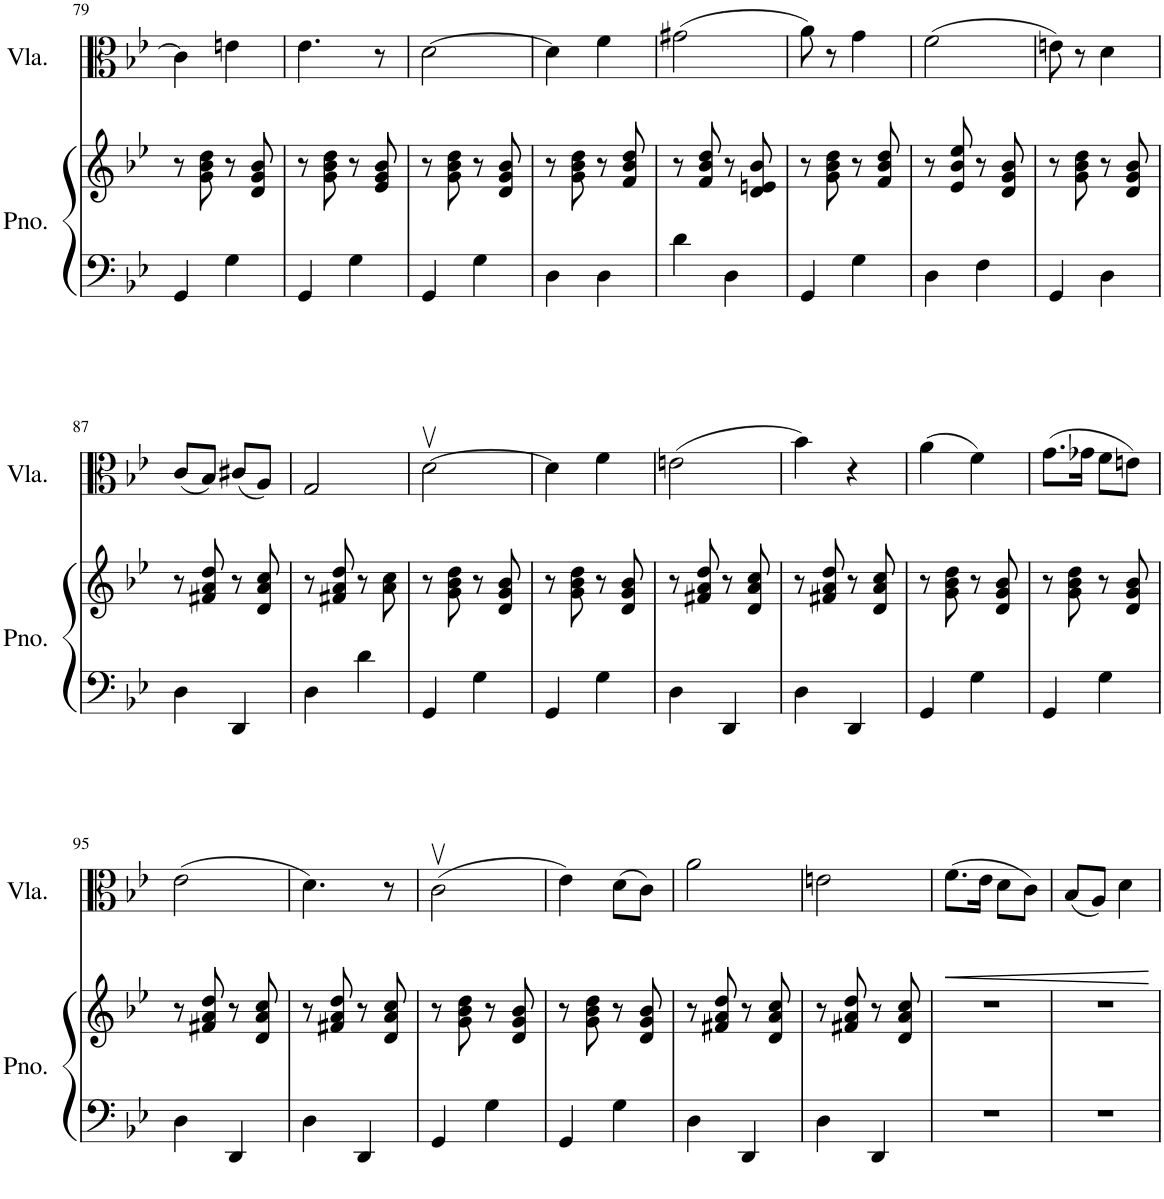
**kern	**kern	**kern	**dynam
*part2	*part2	*part1	*part1
*staff3	*staff2	*staff1	*staff1
*I"Piano	*	*I"Viola	*
*I'Pno.	*	*I'Vla.	*
!!LO:PB:g=z
*clefF4	*clefG2	*clefC3	*
*k[b-e-]	*k[b-e-]	*k[b-e-]	*
*M2/4	*M2/4	*M2/4	*
=79	=79	=79	=79
4GG/	8r	4c\]	.
.	8g\ 8b-\ 8dd\	.	.
4G\	8r	4en\	.
.	8d/ 8g/ 8b-/	.	.
=80	=80	=80	=80
4GG/	8r	4.e-\	.
.	8g\ 8b-\ 8dd\	.	.
4G\	8r	.	.
.	8e-/ 8g/ 8b-/	8r	.
=81	=81	=81	=81
4GG/	8r	[2d\	.
.	8g\ 8b-\ 8dd\	.	.
4G\	8r	.	.
.	8d/ 8g/ 8b-/	.	.
=82	=82	=82	=82
4D\	8r	4d\]	.
.	8g\ 8b-\ 8dd\	.	.
4D\	8r	4f\	.
.	8f/ 8b-/ 8dd/	.	.
=83	=83	=83	=83
4d\	8r	(2g#X\	.
.	8f/ 8b-/ 8dd/	.	.
4D\	8r	.	.
.	8d/ 8en/ 8b-/	.	.
=84	=84	=84	=84
4GG/	8r	8a\)	.
.	8g\ 8b-\ 8dd\	8r	.
4G\	8r	4g\	.
.	8f/ 8b-/ 8dd/	.	.
=85	=85	=85	=85
4D\	8r	(2f\	.
.	8e-/ 8b-/ 8ee-/	.	.
4F\	8r	.	.
.	8d/ 8g/ 8b-/	.	.
=86	=86	=86	=86
4GG/	8r	8en\)	.
.	8g\ 8b-\ 8dd\	8r	.
4D\	8r	4d\	.
.	8d/ 8g/ 8b-/	.	.
!!LO:LB:g=z
=87	=87	=87	=87
4D\	8r	(8c/L	.
.	8f#X/ 8a/ 8dd/	8B-/J)	.
4DD/	8r	(8c#X/L	.
.	8d/ 8a/ 8cc/	8A/J)	.
=88	=88	=88	=88
4D\	8r	2G/	.
.	8f#X/ 8a/ 8dd/	.	.
4d\	8r	.	.
.	8a\ 8cc\	.	.
=89	=89	=89	=89
4GG/	8r	[2dv\	.
.	8g\ 8b-\ 8dd\	.	.
4G\	8r	.	.
.	8d/ 8g/ 8b-/	.	.
=90	=90	=90	=90
4GG/	8r	4d\]	.
.	8g\ 8b-\ 8dd\	.	.
4G\	8r	4f\	.
.	8d/ 8g/ 8b-/	.	.
=91	=91	=91	=91
4D\	8r	(2en\	.
.	8f#X/ 8a/ 8dd/	.	.
4DD/	8r	.	.
.	8d/ 8a/ 8cc/	.	.
=92	=92	=92	=92
4D\	8r	4b-\)	.
.	8f#X/ 8a/ 8dd/	.	.
4DD/	8r	4r	.
.	8d/ 8a/ 8cc/	.	.
=93	=93	=93	=93
4GG/	8r	(4a\	.
.	8g\ 8b-\ 8dd\	.	.
4G\	8r	4f\)	.
.	8d/ 8g/ 8b-/	.	.
=94	=94	=94	=94
4GG/	8r	(8.g\L	.
.	8g\ 8b-\ 8dd\	.	.
.	.	16g-X\Jk	.
4G\	8r	8f\L	.
.	8d/ 8g/ 8b-/	8en\J)	.
!!LO:LB:g=z
=95	=95	=95	=95
4D\	8r	(2e-\	.
.	8f#X/ 8a/ 8dd/	.	.
4DD/	8r	.	.
.	8d/ 8a/ 8cc/	.	.
=96	=96	=96	=96
4D\	8r	4.d\)	.
.	8f#X/ 8a/ 8dd/	.	.
4DD/	8r	.	.
.	8d/ 8a/ 8cc/	8r	.
=97	=97	=97	=97
4GG/	8r	(2cv\	.
.	8g\ 8b-\ 8dd\	.	.
4G\	8r	.	.
.	8d/ 8g/ 8b-/	.	.
=98	=98	=98	=98
4GG/	8r	4e-\)	.
.	8g\ 8b-\ 8dd\	.	.
4G\	8r	(8d\L	.
.	8d/ 8g/ 8b-/	8c\J)	.
=99	=99	=99	=99
4D\	8r	2a\	.
.	8f#X/ 8a/ 8dd/	.	.
4DD/	8r	.	.
.	8d/ 8a/ 8cc/	.	.
=100	=100	=100	=100
4D\	8r	2en\	.
.	8f#X/ 8a/ 8dd/	.	.
4DD/	8r	.	.
.	8d/ 8a/ 8cc/	.	.
=101	=101	=101	=101
!	!	!	!LO:HP:b
2r	2r	(8.f\L	<
.	.	16e-\Jk	.
.	.	8d\L	.
.	.	8c\J)	.
=102	=102	=102	=102
2r	2r	(8B-/L	.
.	.	8A/J)	.
.	.	4d\	.
.	.	.	[
=	=	=	=
*-	*-	*-	*-
